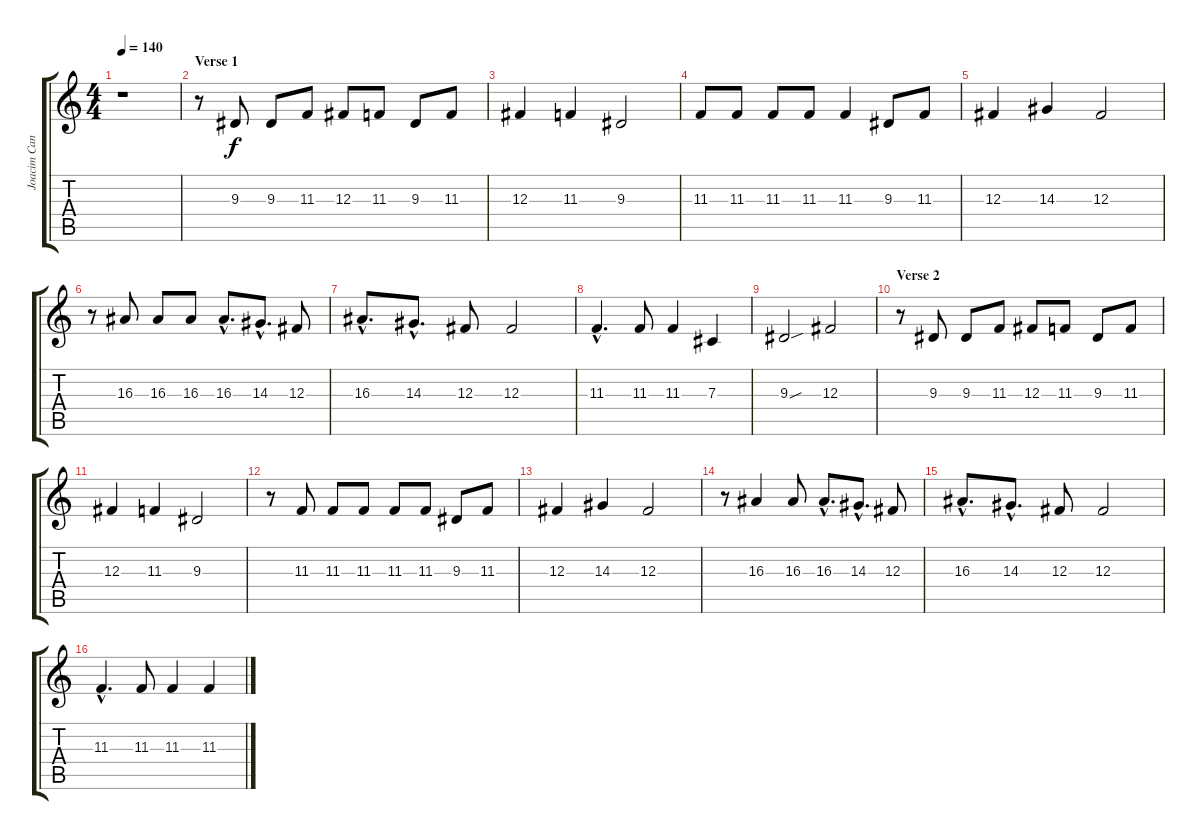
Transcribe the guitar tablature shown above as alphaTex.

\track ("Joacim Cans :: Vocals 2" "Joacim Can") {instrument accordion}
\staff {score tabs}
\tuning (Eb4 Bb3 Gb3 Db3 Ab2 Eb2) {hide}
\ts (4 4)
\tempo 140
\clef g2
\ks c
r.1{dy f} |
\section ("" "Verse 1")
r.8 9.3.8 9.3.8 11.3.8 12.3.8 11.3.8 9.3.8 11.3.8 |
12.3.4 11.3.4 9.3.2 |
11.3.8 11.3.8 11.3.8 11.3.8 11.3.4 9.3.8 11.3.8 |
12.3.4 14.3.4 12.3.2 |
r.8 16.3.8 16.3.8 16.3.8 16.3{hac}.8{d} 14.3{hac}.8{d} 12.3.8 |
16.3{hac}.8{d} 14.3{hac}.8{d} 12.3.8 12.3.2 |
11.3{hac}.4{d} 11.3.8 11.3.4 7.3.4 |
9.3{sou}.2 12.3.2 |
\section ("" "Verse 2")
r.8 9.3.8 9.3.8 11.3.8 12.3.8 11.3.8 9.3.8 11.3.8 |
12.3.4 11.3.4 9.3.2 |
r.8 11.3.8 11.3.8 11.3.8 11.3.8 11.3.8 9.3.8 11.3.8 |
12.3.4 14.3.4 12.3.2 |
r.8 16.3.4 16.3.8 16.3{hac}.8{d} 14.3{hac}.8{d} 12.3.8 |
16.3{hac}.8{d} 14.3{hac}.8{d} 12.3.8 12.3.2 |
11.3{hac}.4{d} 11.3.8 11.3.4 11.3.4
